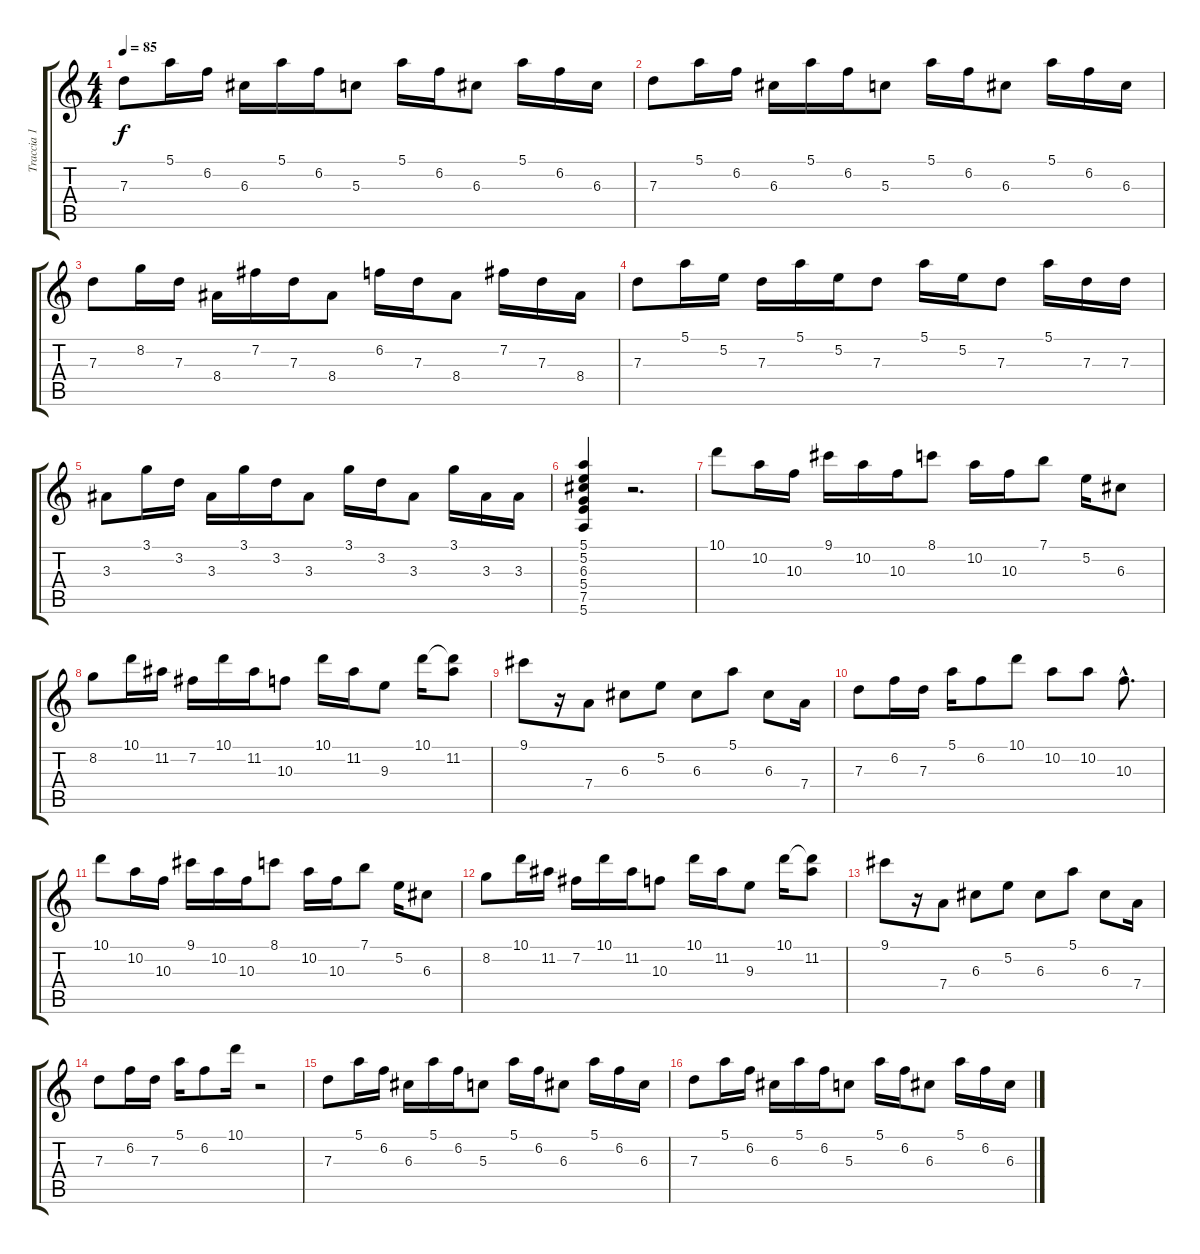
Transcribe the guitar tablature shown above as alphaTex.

\track ("Traccia 1" "Traccia 1") {instrument electricguitarjazz}
\staff {score tabs}
\tuning (E4 B3 G3 D3 A2 E2) {hide}
\ts (4 4)
\tempo 85
\clef g2
\ks c
7.3.8{dy f} 5.1.16 6.2.16 6.3.16 5.1.16 6.2.16 5.3.8 5.1.16 6.2.16 6.3.8 5.1.16 6.2.16 6.3.16 |
7.3.8 5.1.16 6.2.16 6.3.16 5.1.16 6.2.16 5.3.8 5.1.16 6.2.16 6.3.8 5.1.16 6.2.16 6.3.16 |
7.3.8 8.2.16 7.3.16 8.4.16 7.2.16 7.3.16 8.4.8 6.2.16 7.3.16 8.4.8 7.2.16 7.3.16 8.4.16 |
7.3.8 5.1.16 5.2.16 7.3.16 5.1.16 5.2.16 7.3.8 5.1.16 5.2.16 7.3.8 5.1.16 7.3.16 7.3.16 |
3.3.8 3.1.16 3.2.16 3.3.16 3.1.16 3.2.16 3.3.8 3.1.16 3.2.16 3.3.8 3.1.16 3.3.16 3.3.16 |
(5.1 5.2 6.3 5.4 7.5 5.6).4 r.2{d} |
10.1.8 10.2.16 10.3.16 9.1.16 10.2.16 10.3.16 8.1.8 10.2.16 10.3.16 7.1.8 5.2.16 6.3.8 |
8.2.8 10.1.16 11.2.16 7.2.16 10.1.16 11.2.16 10.3.8 10.1.16 11.2.16 9.3.8 10.1.16 (10.1{t} 11.2).8 |
9.1.8 r.16 7.4.8 6.3.8 5.2.8 6.3.8 5.1.8 6.3.8 7.4.16 |
7.3.8 6.2.16 7.3.16 5.1.16 6.2.8 10.1.8 10.2.8 10.2.8 10.3{hac}.8{d} |
10.1.8 10.2.16 10.3.16 9.1.16 10.2.16 10.3.16 8.1.8 10.2.16 10.3.16 7.1.8 5.2.16 6.3.8 |
8.2.8 10.1.16 11.2.16 7.2.16 10.1.16 11.2.16 10.3.8 10.1.16 11.2.16 9.3.8 10.1.16 (10.1{t} 11.2).8 |
9.1.8 r.16 7.4.8 6.3.8 5.2.8 6.3.8 5.1.8 6.3.8 7.4.16 |
7.3.8 6.2.16 7.3.16 5.1.16 6.2.8 10.1.16 r.2 |
7.3.8 5.1.16 6.2.16 6.3.16 5.1.16 6.2.16 5.3.8 5.1.16 6.2.16 6.3.8 5.1.16 6.2.16 6.3.16 |
7.3.8 5.1.16 6.2.16 6.3.16 5.1.16 6.2.16 5.3.8 5.1.16 6.2.16 6.3.8 5.1.16 6.2.16 6.3.16
